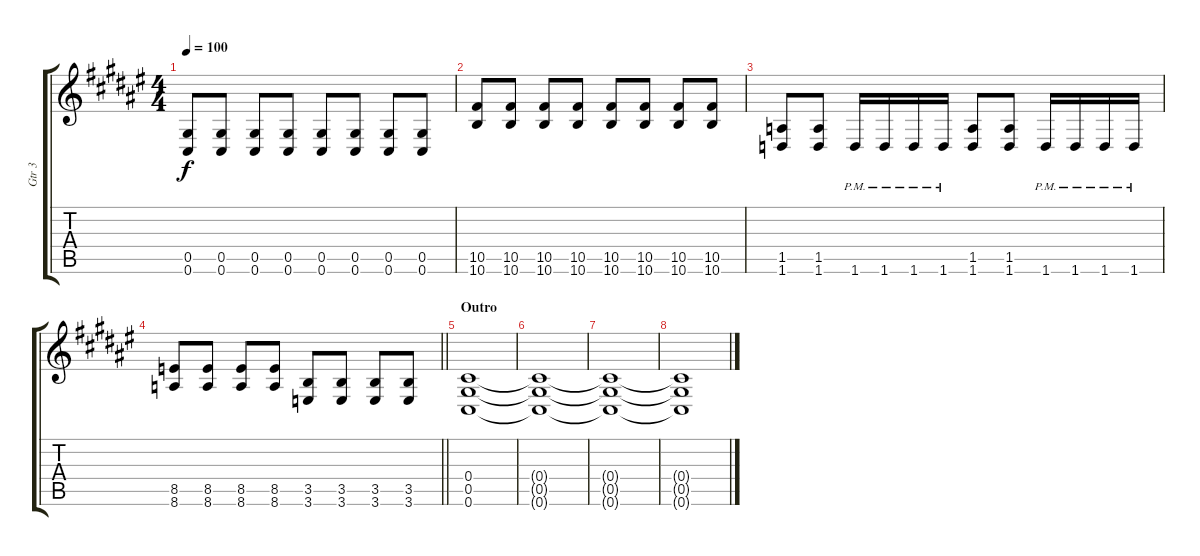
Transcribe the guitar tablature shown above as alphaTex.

\track ("Gtr 3" "Gtr 3") {instrument distortionguitar}
\staff {score tabs}
\tuning (Db4 Ab3 F3 Db3 Ab2 Db2) {hide}
\ts (4 4)
\tempo 100
\clef g2
\ks f#
(0.5 0.6).8{dy f} (0.5 0.6).8 (0.5 0.6).8 (0.5 0.6).8 (0.5 0.6).8 (0.5 0.6).8 (0.5 0.6).8 (0.5 0.6).8 |
(10.5 10.6).8 (10.5 10.6).8 (10.5 10.6).8 (10.5 10.6).8 (10.5 10.6).8 (10.5 10.6).8 (10.5 10.6).8 (10.5 10.6).8 |
(1.5 1.6).8 (1.5 1.6).8 1.6{pm}.16 1.6{pm}.16 1.6{pm}.16 1.6{pm}.16 (1.5 1.6).8 (1.5 1.6).8 1.6{pm}.16 1.6{pm}.16 1.6{pm}.16 1.6{pm}.16 |
\barLineRight lightlight
(8.5 8.6).8 (8.5 8.6).8 (8.5 8.6).8 (8.5 8.6).8 (3.5 3.6).8 (3.5 3.6).8 (3.5 3.6).8 (3.5 3.6).8 |
\section ("" "Outro")
(0.4 0.5 0.6).1{volume 0} |
(0.4{t} 0.5{t} 0.6{t}).1 |
(0.4{t} 0.5{t} 0.6{t}).1 |
(0.4{t} 0.5{t} 0.6{t}).1
